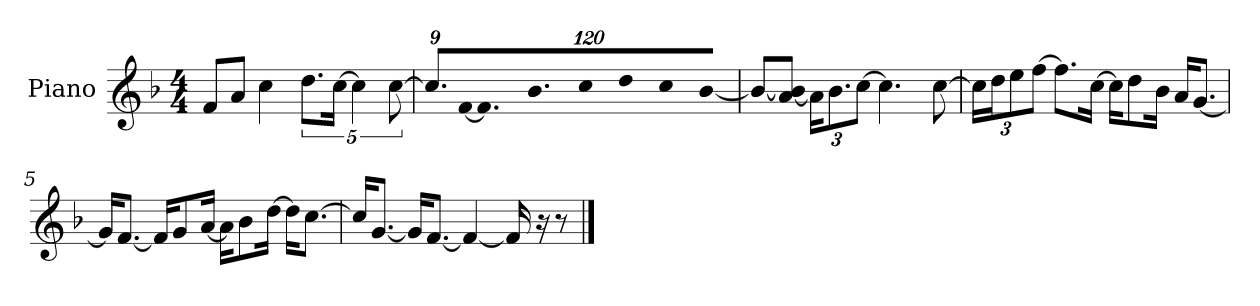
**kern
*part1
*staff1
*I"Piano
*I'P-no
*clefG2
*k[b-]
*M4/4
*MM90
=1
8f/L
8a/J
4cc\
10.dd\L
[20cc\Jk
5cc\]
[10cc\
=2
*Xbrackettup
9.cc/L]
!LO:N:vis=16
[1920%107f/K
9.f/]
9.b-/
!LO:N:vis=8
640%71cc/
!LO:N:vis=8
640%71dd/
!LO:N:vis=8
640%71cc/
!LO:N:vis=8
[640%71b-/J
=3
8b-/L_
[8a/ 8b-/]J
24a\KL]
12.b-\
[12cc\J
4.cc\]
[8cc\
=4
24cc\LL]
24dd\J
12ee\
[12ff\J
8.ff\L]
[16cc\Jk
16cc\KL]
8dd\
16b-\Jk
16a/KL
[8.g/J
!!LO:LB:g=z
=5
16g/KL]
[8.f/J
16f/KL]
8g/
[16a/Jk
16a\KL]
8b-\
[16dd\Jk
16dd\KL]
[8.cc\J
=6
16cc/KL]
[8.g/J
16g/KL]
[8.f/J
4f/_
16f/]
16r
8r
==
*-
